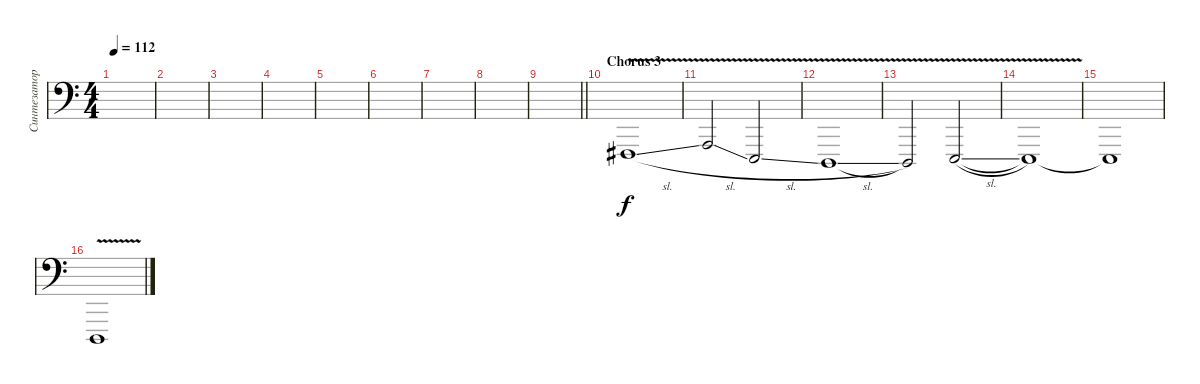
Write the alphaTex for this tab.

\track ("Синтезатор" "Синтезатор") {instrument lead2sawtooth}
\staff {score}
\tuning (E3 B2 G2 D2 A1 D1) {hide}
\ts (4 4)
\tempo 112
\clef f4
\ks c
|
|
|
|
|
|
|
|
\barLineRight lightlight
|
\section ("" "Chorus 3")
4.6{v sl}.1 |
7.6{v sl}.2 2.6{v sl}.2 |
0.6{v sl}.1 |
0.6{t}.2 2.6{v sl}.2 |
2.6{t}.1 |
2.6{t}.1 |
0.6{v sl}.1
